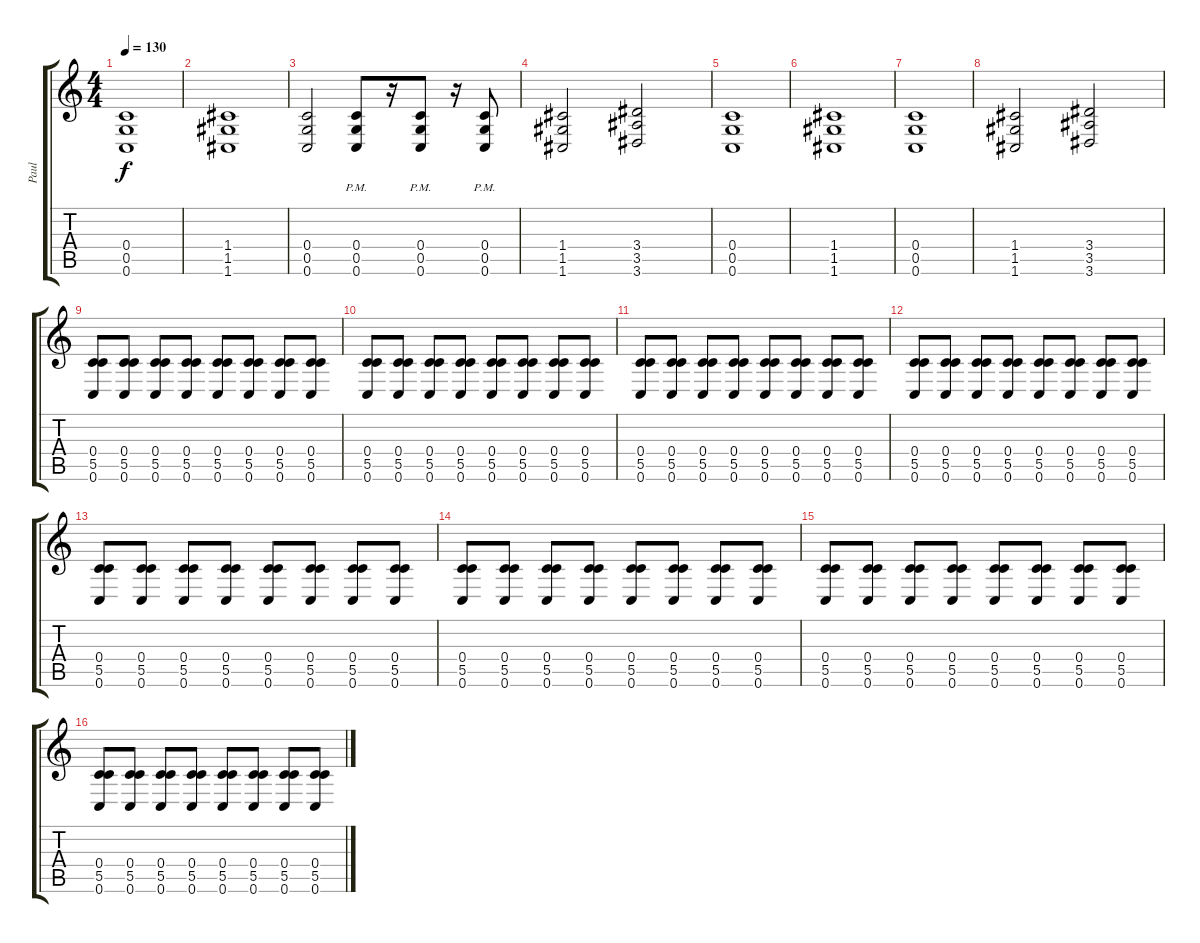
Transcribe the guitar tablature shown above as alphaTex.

\track ("Paul" "Paul") {instrument distortionguitar}
\staff {score tabs}
\tuning (D4 A3 F3 C3 G2 C2) {hide}
\ts (4 4)
\tempo 130
\clef g2
\ks c
(0.4 0.5 0.6).1{dy f} |
(1.4 1.5 1.6).1 |
(0.4 0.5 0.6).2 (0.4{pm} 0.5{pm} 0.6{pm}).8 r.16 (0.4{pm} 0.5{pm} 0.6{pm}).8 r.16 (0.4{pm} 0.5{pm} 0.6{pm}).8 |
(1.4 1.5 1.6).2 (3.4 3.5 3.6).2 |
(0.4 0.5 0.6).1 |
(1.4 1.5 1.6).1 |
(0.4 0.5 0.6).1 |
(1.4 1.5 1.6).2 (3.4 3.5 3.6).2 |
(0.4 5.5 0.6).8 (0.4 5.5 0.6).8 (0.4 5.5 0.6).8 (0.4 5.5 0.6).8 (0.4 5.5 0.6).8 (0.4 5.5 0.6).8 (0.4 5.5 0.6).8 (0.4 5.5 0.6).8 |
(0.4 5.5 0.6).8 (0.4 5.5 0.6).8 (0.4 5.5 0.6).8 (0.4 5.5 0.6).8 (0.4 5.5 0.6).8 (0.4 5.5 0.6).8 (0.4 5.5 0.6).8 (0.4 5.5 0.6).8 |
(0.4 5.5 0.6).8 (0.4 5.5 0.6).8 (0.4 5.5 0.6).8 (0.4 5.5 0.6).8 (0.4 5.5 0.6).8 (0.4 5.5 0.6).8 (0.4 5.5 0.6).8 (0.4 5.5 0.6).8 |
(0.4 5.5 0.6).8 (0.4 5.5 0.6).8 (0.4 5.5 0.6).8 (0.4 5.5 0.6).8 (0.4 5.5 0.6).8 (0.4 5.5 0.6).8 (0.4 5.5 0.6).8 (0.4 5.5 0.6).8 |
(0.4 5.5 0.6).8 (0.4 5.5 0.6).8 (0.4 5.5 0.6).8 (0.4 5.5 0.6).8 (0.4 5.5 0.6).8 (0.4 5.5 0.6).8 (0.4 5.5 0.6).8 (0.4 5.5 0.6).8 |
(0.4 5.5 0.6).8 (0.4 5.5 0.6).8 (0.4 5.5 0.6).8 (0.4 5.5 0.6).8 (0.4 5.5 0.6).8 (0.4 5.5 0.6).8 (0.4 5.5 0.6).8 (0.4 5.5 0.6).8 |
(0.4 5.5 0.6).8 (0.4 5.5 0.6).8 (0.4 5.5 0.6).8 (0.4 5.5 0.6).8 (0.4 5.5 0.6).8 (0.4 5.5 0.6).8 (0.4 5.5 0.6).8 (0.4 5.5 0.6).8 |
(0.4 5.5 0.6).8 (0.4 5.5 0.6).8 (0.4 5.5 0.6).8 (0.4 5.5 0.6).8 (0.4 5.5 0.6).8 (0.4 5.5 0.6).8 (0.4 5.5 0.6).8 (0.4 5.5 0.6).8
